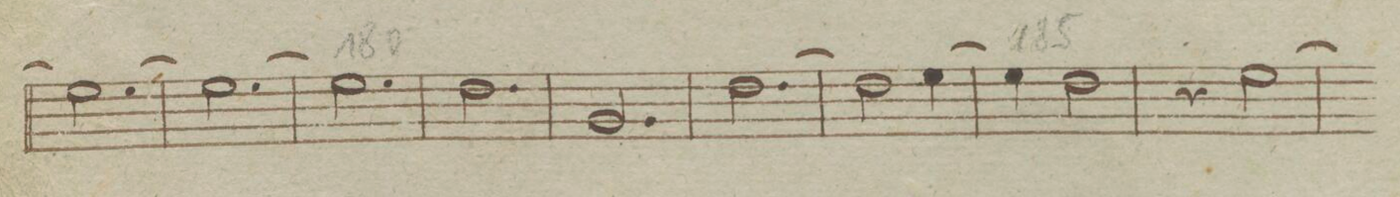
**kern	**dynam
*I"Corno Primo in Es.	*
*clefG2	*
*k[b-e-]	*
*met(c)	*
*M3/4	*
2.g\_	.
=180	=180
2.g\_	.
=181	=181
2.g\]	.
=182	=182
2.f\	.
=183	=183
2.B-/	.
=184	=184
[2.f\	.
=185	=185
2f\]	.
[4g\	.
=186	=186
4g\]	.
2f\	.
=187	=187
4r	.
[2g\	.
=188	=188
*-	*-
